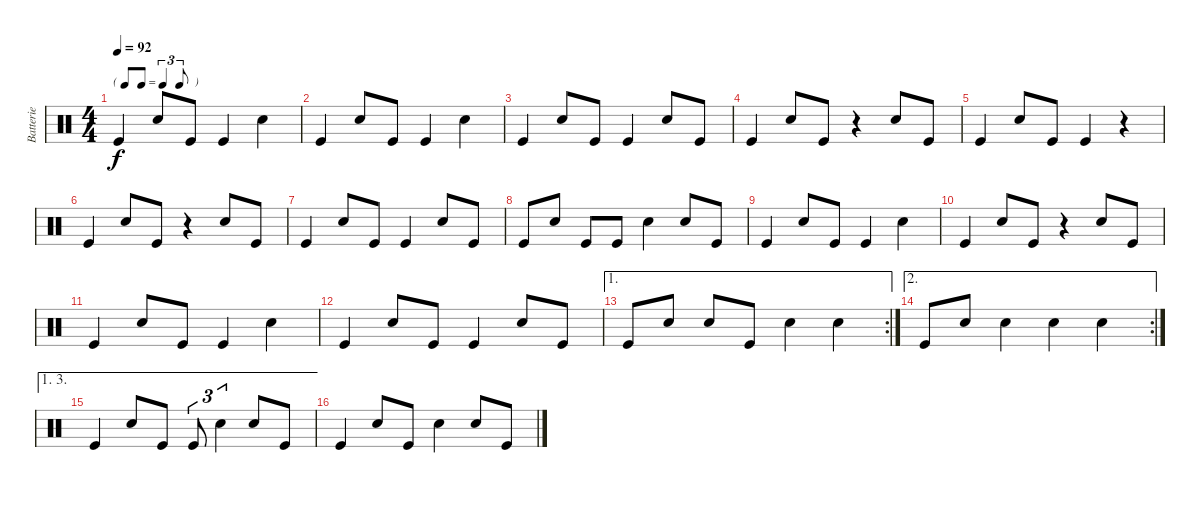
\track ("Batterie" "Batterie") {instrument percussion}
\staff {score}
\articulation defaults
\ts (4 4)
\tf triplet8th
\tempo 92
\clef neutral
\ks c "Kick (hit)".4{dy f} "Snare (hit) 2".8 "Kick (hit)".8 "Kick (hit)".4 "Snare (hit) 2".4
|
"Kick (hit)".4 "Snare (hit) 2".8 "Kick (hit)".8 "Kick (hit)".4 "Snare (hit) 2".4 |
"Kick (hit)".4 "Snare (hit) 2".8 "Kick (hit)".8 "Kick (hit)".4 "Snare (hit) 2".8 "Kick (hit)".8 |
"Kick (hit)".4 "Snare (hit) 2".8 "Kick (hit)".8 r.4 "Snare (hit) 2".8 "Kick (hit)".8 |
"Kick (hit)".4 "Snare (hit) 2".8 "Kick (hit)".8 "Kick (hit)".4 r.4 |
"Kick (hit)".4 "Snare (hit) 2".8 "Kick (hit)".8 r.4 "Snare (hit) 2".8 "Kick (hit)".8 |
"Kick (hit)".4 "Snare (hit) 2".8 "Kick (hit)".8 "Kick (hit)".4 "Snare (hit) 2".8 "Kick (hit)".8 |
"Kick (hit)".8 "Snare (hit) 2".8 "Kick (hit)".8 "Kick (hit)".8 "Snare (hit)"{x}.4 "Snare (hit) 2".8 "Kick (hit)".8 |
"Kick (hit)".4 "Snare (hit) 2".8 "Kick (hit)".8 "Kick (hit)".4 "Snare (hit) 2".4 |
"Kick (hit)".4 "Snare (hit) 2".8 "Kick (hit)".8 r.4 "Snare (hit) 2".8 "Kick (hit)".8 |
"Kick (hit)".4 "Snare (hit) 2".8 "Kick (hit)".8 "Kick (hit)".4 "Snare (hit) 2".4 |
"Kick (hit)".4 "Snare (hit) 2".8 "Kick (hit)".8 "Kick (hit)".4 "Snare (hit) 2".8 "Kick (hit)".8 |
\ae 1
\rc 2 "Kick (hit)".8 "Snare (hit) 2".8 "Snare (hit) 2".8 "Kick (hit)".8 "Snare (hit) 2".4 "Snare (hit) 2".4
|
\ae 2
\rc 2 "Kick (hit)".8 "Snare (hit) 2".8 "Snare (hit) 2".4 "Snare (hit) 2".4 "Snare (hit) 2".4
|
\ae (1 3)
"Kick (hit)".4 "Snare (hit) 2".8 "Kick (hit)".8 "Kick (hit)".8{tu (3 2)} "Snare (hit) 2".4{tu (3 2)} "Snare (hit) 2".8 "Kick (hit)".8 |
"Kick (hit)".4 "Snare (hit) 2".8 "Kick (hit)".8 "Snare (hit)"{x}.4 "Snare (hit) 2".8 "Kick (hit)".8
